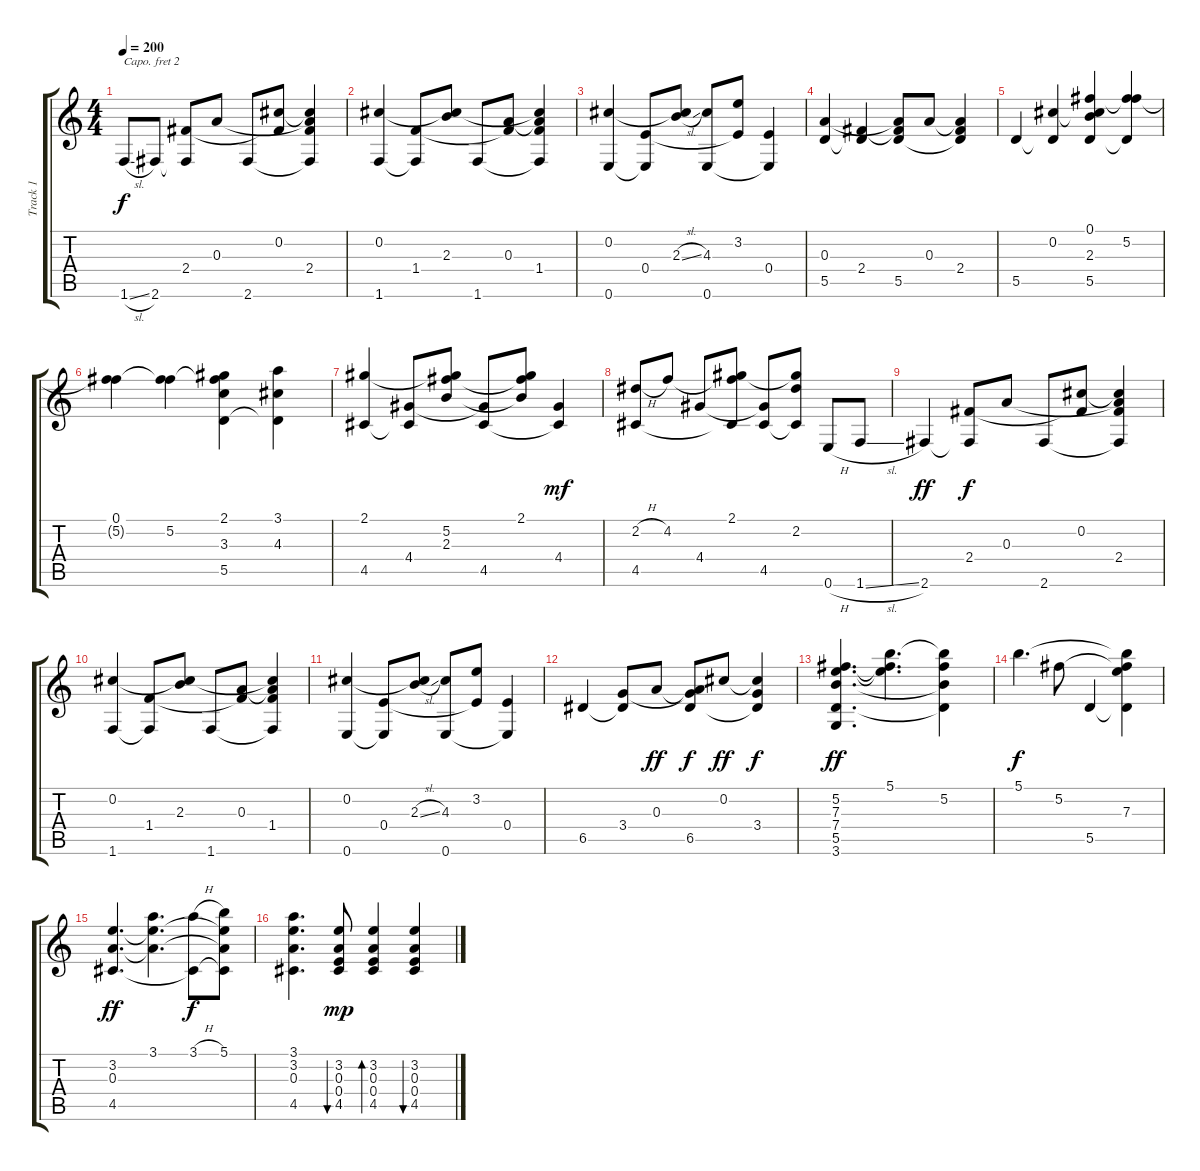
\track ("Track 1" "Track 1") {instrument acousticguitarsteel}
\staff {score tabs}
\capo 2
\tuning (E4 B3 G3 D3 G2 D2) {hide}
\ts (4 4)
\tempo 200
\clef g2
\ks c
1.6{sl}.8{dy f} 2.6.8 (2.4 2.6{t}).8 0.3.8 2.6.8 (0.2 2.4{t}).8 (0.2{t} 0.3{t} 2.4 2.6{t}).4 |
(0.2 1.6).4 (1.4 1.6{t}).8 (0.2{t} 2.3).8 1.6.8 (0.3 1.4{t}).8 (0.2{t} 0.3{t} 1.4 1.6{t}).4 |
(0.2 0.6).4 (0.4 0.6{t}).8 (0.2{t} 2.3{sl}).8 (4.3 0.6).8 (3.2 0.4{t}).8 (0.4 0.6{t}).4 |
(0.3 5.5).4 (2.4 5.5{t}).4 (0.3{t} 2.4{t} 5.5).8 0.3.8 (0.3{t} 2.4 5.5{t}).4 |
5.5.4 (0.2 5.5{t}).4 (0.1 0.2{t} 2.3 5.5).4 (0.1{t} 5.2 5.5{t}).4 |
(0.1 5.2{t}).4 (0.1{t} 5.2).4 (2.1 5.2{t} 3.3 5.5).4 (3.1 4.3 5.5{t}).4 |
(2.1 4.5).4 (4.4 4.5{t}).8 (2.1{t} 5.2 2.3).8 (4.4{t} 4.5).8 (2.1 5.2{t} 2.3{t}).8 (4.4 4.5{t}).4{dy mf} |
(2.2{h} 4.5).8 4.2.8 4.4.8 (2.1 4.2{t} 4.5{t}).8 (4.4{t} 4.5).8 (2.1{t} 2.2 4.5{t}).8 0.6{h}.8 1.6{sl}.8 |
2.6.4{dy ff} (2.4 2.6{t}).8{dy f} 0.3.8 2.6.8 (0.2 2.4{t}).8 (0.2{t} 0.3{t} 2.4 2.6{t}).4 |
(0.2 1.6).4 (1.4 1.6{t}).8 (0.2{t} 2.3).8 1.6.8 (0.3 1.4{t}).8 (0.2{t} 0.3{t} 1.4 1.6{t}).4 |
(0.2 0.6).4 (0.4 0.6{t}).8 (0.2{t} 2.3{sl}).8 (4.3 0.6).8 (3.2 0.4{t}).8 (0.4 0.6{t}).4 |
6.5.4 (3.4 6.5{t}).8 0.3.8{dy ff} (0.3{t} 3.4{t} 6.5).8{dy f} 0.2.8{dy ff} (0.2{t} 3.4 6.5{t}).4{dy f} |
(5.2 7.3 7.4 5.5 3.6).4{d dy ff} (5.1 5.2{t} 7.3{t}).4{d} (5.1{t} 5.2 7.4{t} 5.5{t}).4 |
5.1.4{d dy f} 5.2.8 5.5.4 (5.1{t} 5.2{t} 7.3 5.5{t}).4 |
(3.2 0.3 4.5).4{d dy ff} (3.1 3.2{t} 0.3{t}).4{d} (3.1{h} 4.5{t}).8{dy f} (5.1 3.2{t} 0.3{t} 4.5{t}).8 |
(3.1 3.2 0.3 4.5).4{d} (3.2 0.3 0.4 4.5).8{bu 240 dy mp} (3.2 0.3 0.4 4.5).4{bd 480} (3.2 0.3 0.4 4.5).4{bu 480}
